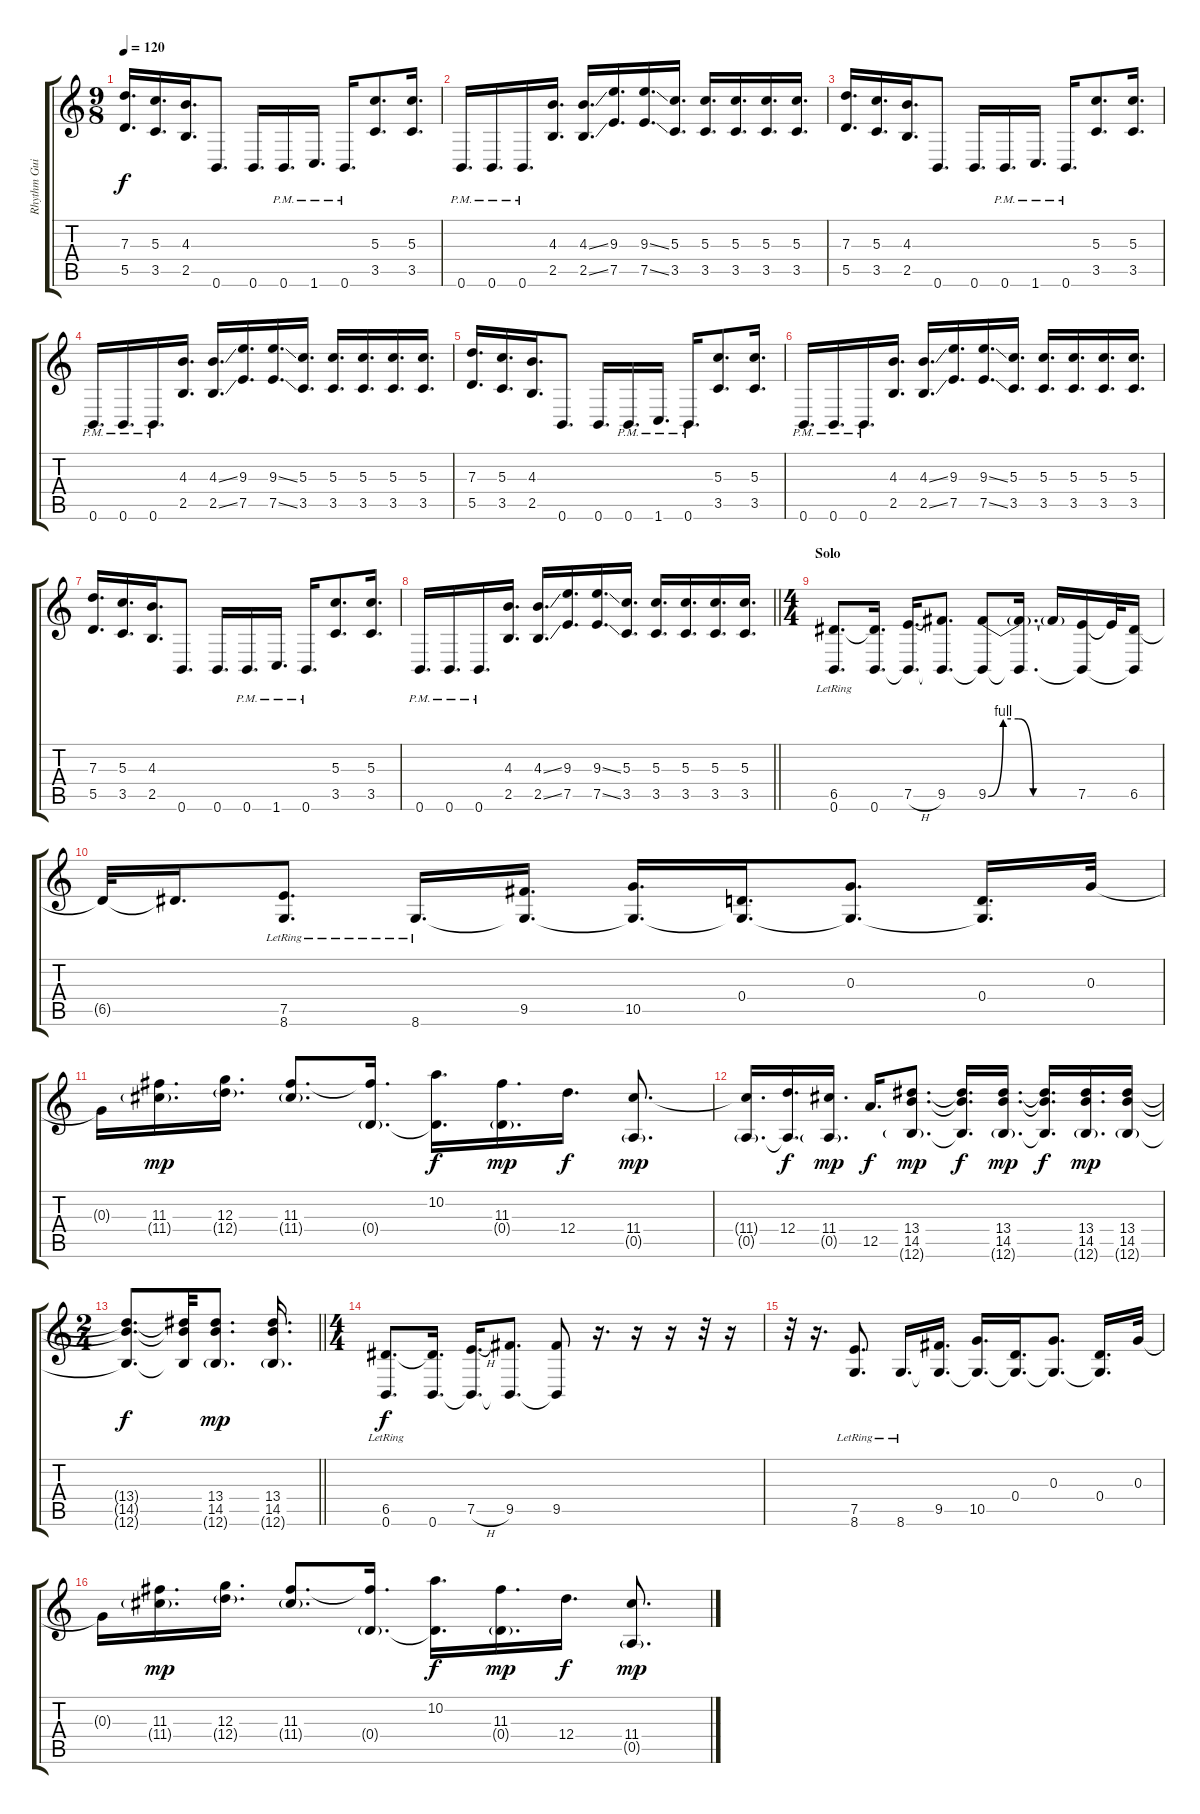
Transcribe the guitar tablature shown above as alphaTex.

\track ("Rhythm Guitar" "Rhythm Gui") {instrument electricguitarjazz}
\staff {score tabs}
\tuning (E4 B3 G3 D3 A2 B1) {hide}
\ts (9 8)
\section ("" "")
\tempo 120
\clef g2
\ks c
(7.3 5.5).16{d dy f} (5.3 3.5).16{d} (4.3 2.5).16{d} 0.6.8{d} 0.6.16{d} 0.6{pm}.16{d} 1.6{pm}.16{d} 0.6{pm}.16{d} (5.3 3.5).8{d} (5.3 3.5).16{d} |
0.6{pm}.16{d} 0.6{pm}.16{d} 0.6{pm}.16{d} (4.3 2.5).16{d} (4.3{ss} 2.5{ss}).16{d} (9.3 7.5).16{d} (9.3{ss} 7.5{ss}).16{d} (5.3 3.5).16{d} (5.3 3.5).16{d} (5.3 3.5).16{d} (5.3 3.5).16{d} (5.3 3.5).16{d} |
(7.3 5.5).16{d} (5.3 3.5).16{d} (4.3 2.5).16{d} 0.6.8{d} 0.6.16{d} 0.6{pm}.16{d} 1.6{pm}.16{d} 0.6{pm}.16{d} (5.3 3.5).8{d} (5.3 3.5).16{d} |
0.6{pm}.16{d} 0.6{pm}.16{d} 0.6{pm}.16{d} (4.3 2.5).16{d} (4.3{ss} 2.5{ss}).16{d} (9.3 7.5).16{d} (9.3{ss} 7.5{ss}).16{d} (5.3 3.5).16{d} (5.3 3.5).16{d} (5.3 3.5).16{d} (5.3 3.5).16{d} (5.3 3.5).16{d} |
(7.3 5.5).16{d} (5.3 3.5).16{d} (4.3 2.5).16{d} 0.6.8{d} 0.6.16{d} 0.6{pm}.16{d} 1.6{pm}.16{d} 0.6{pm}.16{d} (5.3 3.5).8{d} (5.3 3.5).16{d} |
0.6{pm}.16{d} 0.6{pm}.16{d} 0.6{pm}.16{d} (4.3 2.5).16{d} (4.3{ss} 2.5{ss}).16{d} (9.3 7.5).16{d} (9.3{ss} 7.5{ss}).16{d} (5.3 3.5).16{d} (5.3 3.5).16{d} (5.3 3.5).16{d} (5.3 3.5).16{d} (5.3 3.5).16{d} |
(7.3 5.5).16{d} (5.3 3.5).16{d} (4.3 2.5).16{d} 0.6.8{d} 0.6.16{d} 0.6{pm}.16{d} 1.6{pm}.16{d} 0.6{pm}.16{d} (5.3 3.5).8{d} (5.3 3.5).16{d} |
\barLineRight lightlight
0.6{pm}.16{d} 0.6{pm}.16{d} 0.6{pm}.16{d} (4.3 2.5).16{d} (4.3{ss} 2.5{ss}).16{d} (9.3 7.5).16{d} (9.3{ss} 7.5{ss}).16{d} (5.3 3.5).16{d} (5.3 3.5).16{d} (5.3 3.5).16{d} (5.3 3.5).16{d} (5.3 3.5).16{d} |
\ts (4 4)
\section ("" "Solo")
(6.5 0.6{lr}).8{d volume 14} (6.5{t} 0.6).16{d} (7.5{h} 0.6{t}).16{d} (9.5 0.6{t}).8{d} (9.5{be (custom 0 0 10 4 20 4 30 0 60 0)} 0.6{t}).8 (9.5{t} 0.6{t}).16{d} 9.5{t}.16 (7.5 0.6{t}).16 7.5{t}.32 (6.5 0.6{t}).16 |
6.5{t}.32 6.5{t}.16{d} (7.5 8.6{lr}).8{d} 8.6{lr}.16{d} (9.5 8.6{t}).16{d} (10.5 8.6{t}).16{d} (0.4 8.6{t}).16{d} (0.3 8.6{t}).8{d} (0.4 8.6{t}).16{d} 0.3.32 |
0.3{t}.16 (11.3 11.4{g}).16{d dy mp} (12.3 12.4{g}).16{d} (11.3 11.4{g}).8{d} (11.3{t} 0.4{g}).16{d} (10.2 0.4{t}).16{d dy f} (11.3 0.4{g}).16{d dy mp} 12.4.16{d dy f} (11.4 0.5{g}).8{d dy mp} |
(11.4{t} 0.5{g}).16{d} (12.4 0.5{t}).16{d dy f} (11.4 0.5{g}).16{d dy mp} 12.5.16{d dy f} (13.4 14.5 12.6{g}).8{d dy mp} (13.4{t} 14.5{t} 12.6{t}).16{d dy f} (13.4 14.5 12.6{g}).16{d dy mp} (13.4{t} 14.5{t} 12.6{t}).16{d dy f} (13.4 14.5 12.6{g}).16{d dy mp} (13.4 14.5 12.6{g}).16 |
\ts (2 4)
\barLineRight lightlight
(13.4{t} 14.5{t} 12.6{t}).8{d dy f} (13.4{t} 14.5{t} 12.6{t}).32 (13.4 14.5 12.6{g}).8{d dy mp} (13.4 14.5 12.6{g}).16{d} |
\ts (4 4)
(6.5 0.6{lr}).8{d dy f} (6.5{t} 0.6).16{d} (7.5{h} 0.6{t}).16{d} (9.5 0.6{t}).8{d} (9.5 0.6{t}).8 r.16{d} r.16 r.16 r.32 r.16 |
r.32 r.16{d} (7.5 8.6{lr}).8{d} 8.6{lr}.16{d} (9.5 8.6{t}).16{d} (10.5 8.6{t}).16{d} (0.4 8.6{t}).16{d} (0.3 8.6{t}).8{d} (0.4 8.6{t}).16{d} 0.3.32 |
0.3{t}.16 (11.3 11.4{g}).16{d dy mp} (12.3 12.4{g}).16{d} (11.3 11.4{g}).8{d} (11.3{t} 0.4{g}).16{d} (10.2 0.4{t}).16{d dy f} (11.3 0.4{g}).16{d dy mp} 12.4.16{d dy f} (11.4 0.5{g}).8{d dy mp}
